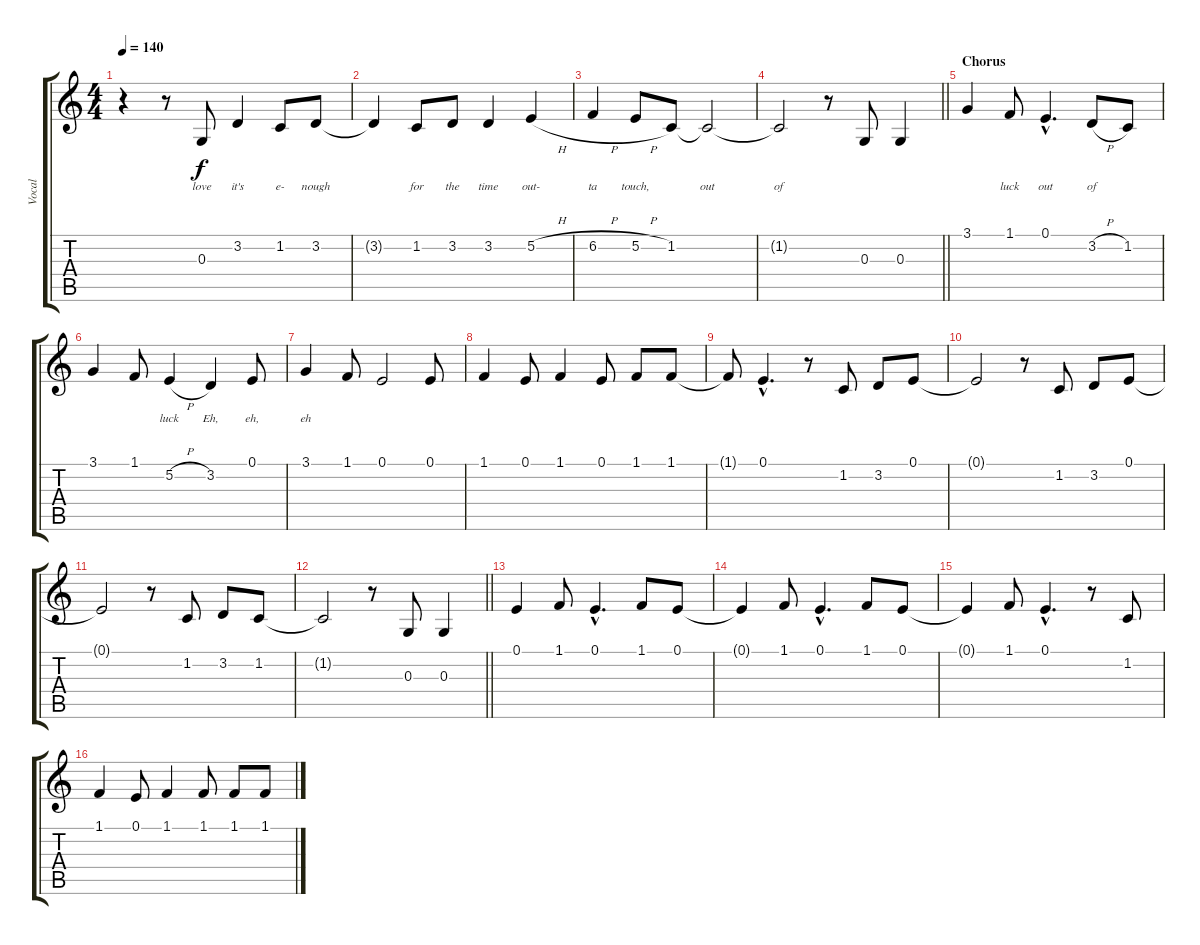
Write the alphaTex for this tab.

\track ("Vocal" "Vocal") {instrument lead1square}
\staff {score tabs}
\tuning (E4 B3 G3 D3 A2 E2) {hide}
\ts (4 4)
\tempo 140
\clef g2
\ks c
r.4{dy f} r.8 0.3.8{lyrics (0 "love") lyrics (1 "") lyrics (2 "") lyrics (3 "") lyrics (4 "")} 3.2.4{lyrics (0 "it's") lyrics (1 "") lyrics (2 "") lyrics (3 "") lyrics (4 "")} 1.2.8{lyrics (0 "e-") lyrics (1 "") lyrics (2 "") lyrics (3 "") lyrics (4 "")} 3.2.8{lyrics (0 "nough") lyrics (1 "") lyrics (2 "") lyrics (3 "") lyrics (4 "")} |
3.2{t}.4{lyrics (0 "") lyrics (1 "") lyrics (2 "") lyrics (3 "") lyrics (4 "")} 1.2.8{lyrics (0 "for") lyrics (1 "") lyrics (2 "") lyrics (3 "") lyrics (4 "")} 3.2.8{lyrics (0 "the") lyrics (1 "") lyrics (2 "") lyrics (3 "") lyrics (4 "")} 3.2.4{lyrics (0 "time") lyrics (1 "") lyrics (2 "") lyrics (3 "") lyrics (4 "")} 5.2{h}.4{lyrics (0 "out-") lyrics (1 "") lyrics (2 "") lyrics (3 "") lyrics (4 "")} |
6.2{h}.4{lyrics (0 "ta") lyrics (1 "") lyrics (2 "") lyrics (3 "") lyrics (4 "")} 5.2{h}.8{lyrics (0 "touch,") lyrics (1 "") lyrics (2 "") lyrics (3 "") lyrics (4 "")} 1.2.8{lyrics (0 "") lyrics (1 "") lyrics (2 "") lyrics (3 "") lyrics (4 "")} 1.2{t}.2{lyrics (0 "out") lyrics (1 "") lyrics (2 "") lyrics (3 "") lyrics (4 "")} |
\barLineRight lightlight
1.2{t}.2{lyrics (0 "of") lyrics (1 "") lyrics (2 "") lyrics (3 "") lyrics (4 "")} r.8 0.3.8{lyrics (0 "") lyrics (1 "") lyrics (2 "") lyrics (3 "") lyrics (4 "")} 0.3.4{lyrics (0 "") lyrics (1 "") lyrics (2 "") lyrics (3 "") lyrics (4 "")} |
\section ("" "Chorus")
3.1.4{lyrics (0 "") lyrics (1 "") lyrics (2 "") lyrics (3 "") lyrics (4 "")} 1.1.8{lyrics (0 "luck") lyrics (1 "") lyrics (2 "") lyrics (3 "") lyrics (4 "")} 0.1{hac}.4{d lyrics (0 "out") lyrics (1 "") lyrics (2 "") lyrics (3 "") lyrics (4 "")} 3.2{h}.8{lyrics (0 "of") lyrics (1 "") lyrics (2 "") lyrics (3 "") lyrics (4 "")} 1.2.8{lyrics (0 "") lyrics (1 "") lyrics (2 "") lyrics (3 "") lyrics (4 "")} |
3.1.4{lyrics (0 "") lyrics (1 "") lyrics (2 "") lyrics (3 "") lyrics (4 "")} 1.1.8{lyrics (0 "") lyrics (1 "") lyrics (2 "") lyrics (3 "") lyrics (4 "")} 5.2{h}.4{lyrics (0 "luck") lyrics (1 "") lyrics (2 "") lyrics (3 "") lyrics (4 "")} 3.2.4{lyrics (0 "Eh,") lyrics (1 "") lyrics (2 "") lyrics (3 "") lyrics (4 "")} 0.1.8{lyrics (0 "eh,") lyrics (1 "") lyrics (2 "") lyrics (3 "") lyrics (4 "")} |
3.1.4{lyrics (0 "eh") lyrics (1 "") lyrics (2 "") lyrics (3 "") lyrics (4 "")} 1.1.8 0.1.2 0.1.8 |
1.1.4 0.1.8 1.1.4 0.1.8 1.1.8 1.1.8 |
1.1{t}.8 0.1{hac}.4{d} r.8 1.2.8 3.2.8 0.1.8 |
0.1{t}.2 r.8 1.2.8 3.2.8 0.1.8 |
0.1{t}.2 r.8 1.2.8 3.2.8 1.2.8 |
\barLineRight lightlight
1.2{t}.2 r.8 0.3.8 0.3.4 |
0.1.4 1.1.8 0.1{hac}.4{d} 1.1.8 0.1.8 |
0.1{t}.4 1.1.8 0.1{hac}.4{d} 1.1.8 0.1.8 |
0.1{t}.4 1.1.8 0.1{hac}.4{d} r.8 1.2.8 |
1.1.4 0.1.8 1.1.4 1.1.8 1.1.8 1.1{h}.8
